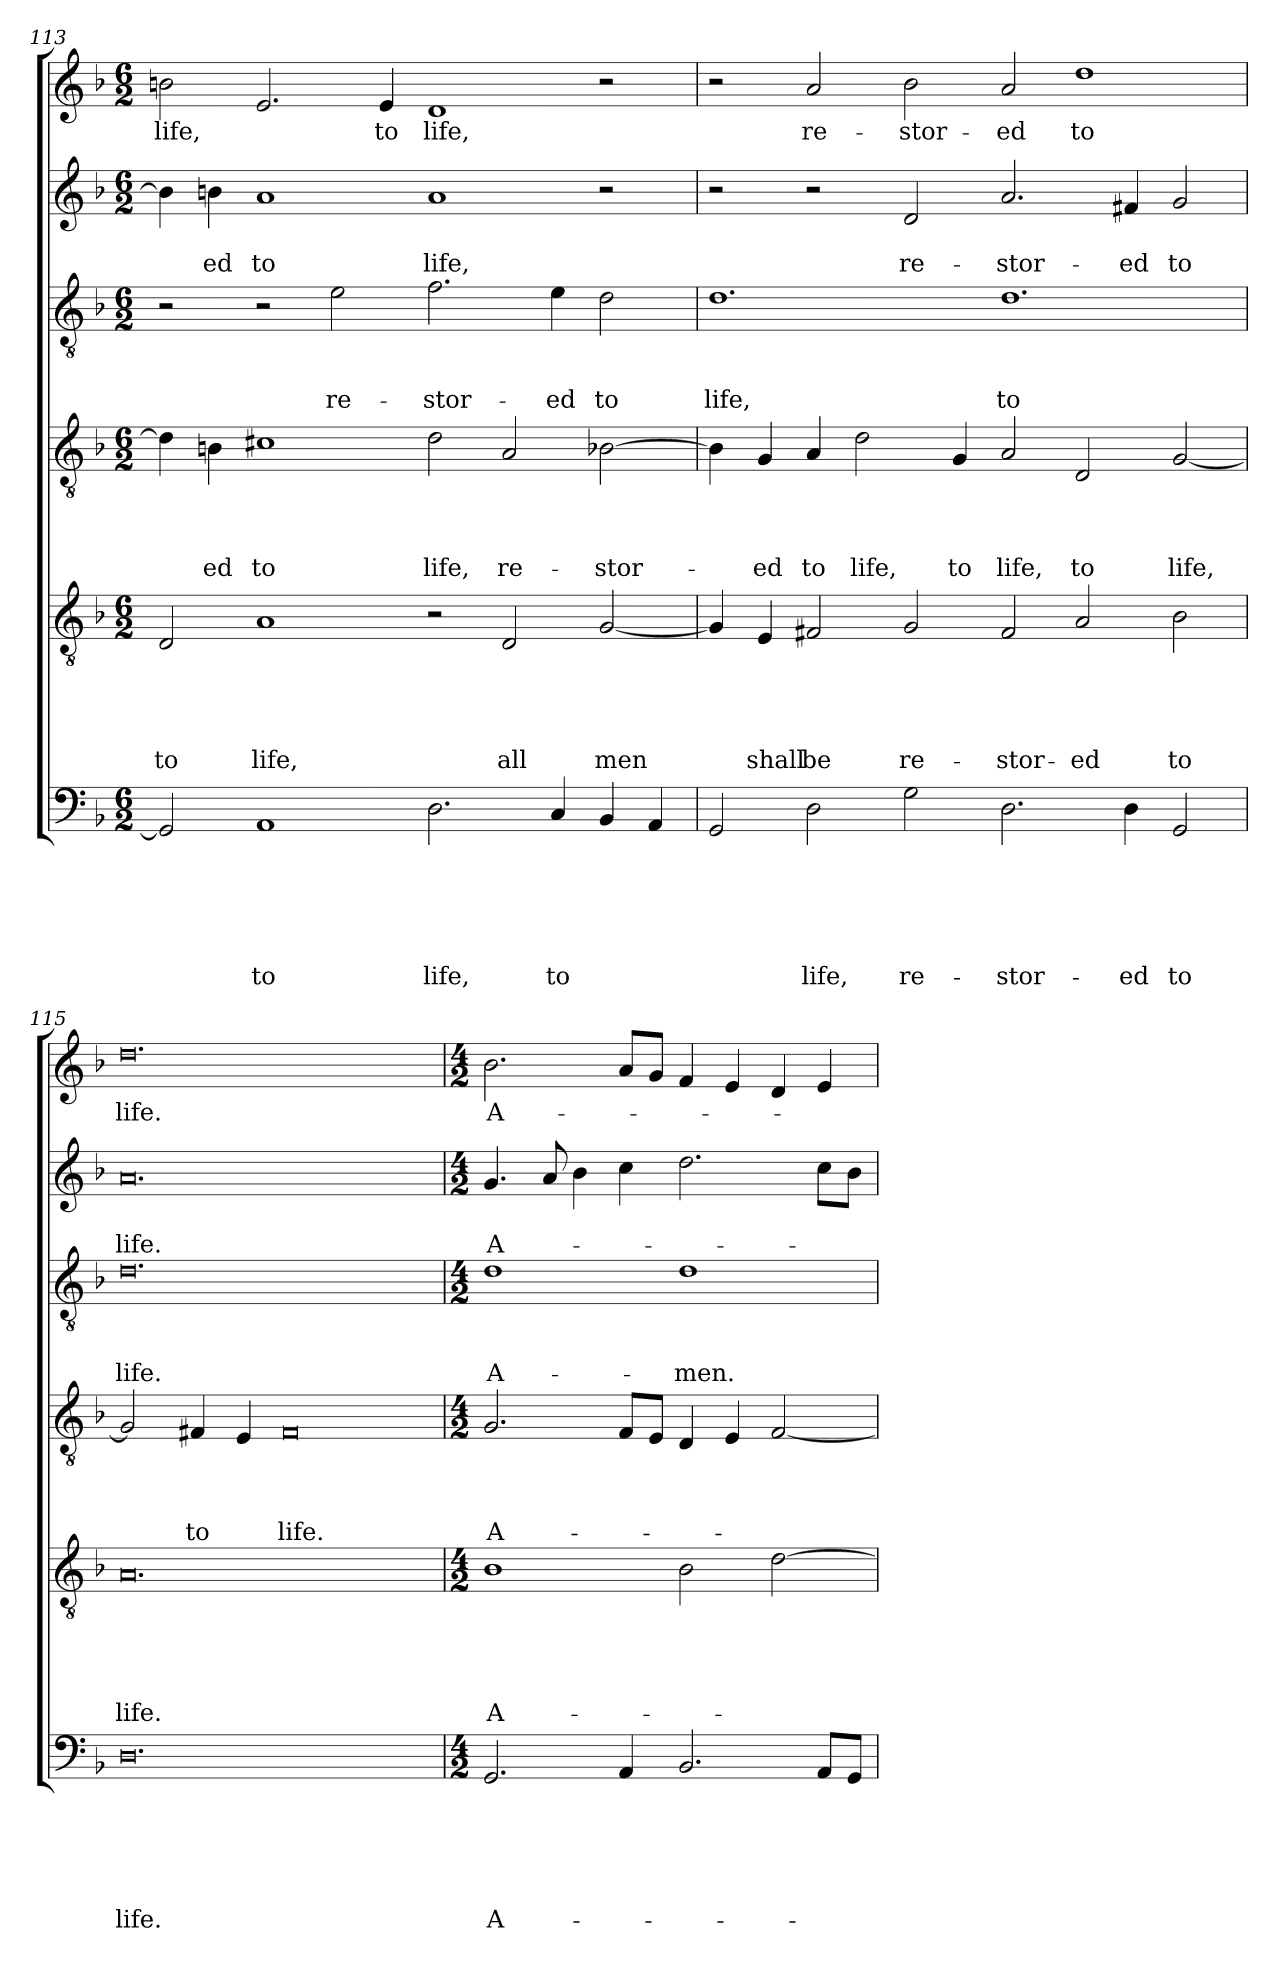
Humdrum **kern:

**kern	**text	**text	**text	**text	**text	**text	**kern	**text	**text	**text	**text	**text	**kern	**text	**text	**text	**text	**kern	**text	**text	**text	**kern	**text	**text	**kern	**text
*part6	*part6	*part6	*part6	*part6	*part6	*part6	*part5	*part5	*part5	*part5	*part5	*part5	*part4	*part4	*part4	*part4	*part4	*part3	*part3	*part3	*part3	*part2	*part2	*part2	*part1	*part1
*staff6	*staff6	*staff6	*staff6	*staff6	*staff6	*staff6	*staff5	*staff5	*staff5	*staff5	*staff5	*staff5	*staff4	*staff4	*staff4	*staff4	*staff4	*staff3	*staff3	*staff3	*staff3	*staff2	*staff2	*staff2	*staff1	*staff1
*clefF4	*	*	*	*	*	*	*clefGv2	*	*	*	*	*	*clefGv2	*	*	*	*	*clefGv2	*	*	*	*clefG2	*	*	*clefG2	*
*k[b-]	*	*	*	*	*	*	*k[b-]	*	*	*	*	*	*k[b-]	*	*	*	*	*k[b-]	*	*	*	*k[b-]	*	*	*k[b-]	*
*F:	*	*	*	*	*	*	*F:	*	*	*	*	*	*F:	*	*	*	*	*F:	*	*	*	*F:	*	*	*F:	*
*M6/2	*	*	*	*	*	*	*M6/2	*	*	*	*	*	*M6/2	*	*	*	*	*M6/2	*	*	*	*M6/2	*	*	*M6/2	*
=113	=113	=113	=113	=113	=113	=113	=113	=113	=113	=113	=113	=113	=113	=113	=113	=113	=113	=113	=113	=113	=113	=113	=113	=113	=113	=113
2GG/]	.	.	.	.	.	.	2D/	.	.	.	.	to	4d\]	.	.	.	.	2r	.	.	.	4b\]	.	.	2bn\	life,
.	.	.	.	.	.	.	.	.	.	.	.	.	4Bn\	.	.	.	-ed	.	.	.	.	4bn\	.	-ed	.	.
1AA	.	.	.	.	.	to	1A	.	.	.	.	life,	1c#X	.	.	.	to	2r	.	.	.	1a	.	to	2.e/	.
.	.	.	.	.	.	.	.	.	.	.	.	.	.	.	.	.	.	2e\	.	.	re-	.	.	.	.	.
.	.	.	.	.	.	.	.	.	.	.	.	.	.	.	.	.	.	.	.	.	.	.	.	.	4e/	to
2.D\	.	.	.	.	.	life,	2r	.	.	.	.	.	2d\	.	.	.	life,	2.f\	.	.	-stor-	1a	.	life,	1d	life,
.	.	.	.	.	.	.	2D/	.	.	.	.	all	2A/	.	.	.	re-	.	.	.	.	.	.	.	.	.
4C/	.	.	.	.	.	to	.	.	.	.	.	.	.	.	.	.	.	4e\	.	.	-ed	.	.	.	.	.
4BB-/	.	.	.	.	.	.	[2G/	.	.	.	.	men	[2B-X\	.	.	.	-stor-	2d\	.	.	to	2r	.	.	2r	.
4AA/	.	.	.	.	.	.	.	.	.	.	.	.	.	.	.	.	.	.	.	.	.	.	.	.	.	.
=114	=114	=114	=114	=114	=114	=114	=114	=114	=114	=114	=114	=114	=114	=114	=114	=114	=114	=114	=114	=114	=114	=114	=114	=114	=114	=114
2GG/	.	.	.	.	.	.	4G/]	.	.	.	.	.	4B-\]	.	.	.	.	1.d	.	.	life,	2r	.	.	2r	.
.	.	.	.	.	.	.	4E/	.	.	.	.	shall	4G/	.	.	.	-ed	.	.	.	.	.	.	.	.	.
2D\	.	.	.	.	.	life,	2F#X/	.	.	.	.	be	4A/	.	.	.	to	.	.	.	.	2r	.	.	2a/	re-
.	.	.	.	.	.	.	.	.	.	.	.	.	2d\	.	.	.	life,	.	.	.	.	.	.	.	.	.
2G\	.	.	.	.	.	re-	2G/	.	.	.	.	re-	.	.	.	.	.	.	.	.	.	2d/	.	re-	2b-\	-stor-
.	.	.	.	.	.	.	.	.	.	.	.	.	4G/	.	.	.	to	.	.	.	.	.	.	.	.	.
2.D\	.	.	.	.	.	-stor-	2F#/	.	.	.	.	-stor-	2A/	.	.	.	life,	1.d	.	.	to	2.a/	.	-stor-	2a/	-ed
.	.	.	.	.	.	.	2A/	.	.	.	.	-ed	2D/	.	.	.	to	.	.	.	.	.	.	.	1dd	to
4D\	.	.	.	.	.	-ed	.	.	.	.	.	.	.	.	.	.	.	.	.	.	.	4f#X/	.	-ed	.	.
2GG/	.	.	.	.	.	to	2B-\	.	.	.	.	to	[2G/	.	.	.	life,	.	.	.	.	2g/	.	to	.	.
=115	=115	=115	=115	=115	=115	=115	=115	=115	=115	=115	=115	=115	=115	=115	=115	=115	=115	=115	=115	=115	=115	=115	=115	=115	=115	=115
0.D	.	.	.	.	.	life.	0.A	.	.	.	.	life.	2G/]	.	.	.	.	0.d	.	.	life.	0.a	.	life.	0.dd	life.
.	.	.	.	.	.	.	.	.	.	.	.	.	4F#X/	.	.	.	to	.	.	.	.	.	.	.	.	.
.	.	.	.	.	.	.	.	.	.	.	.	.	4E/	.	.	.	.	.	.	.	.	.	.	.	.	.
.	.	.	.	.	.	.	.	.	.	.	.	.	0F#	.	.	.	life.	.	.	.	.	.	.	.	.	.
!!LO:PB:g=z
=116	=116	=116	=116	=116	=116	=116	=116	=116	=116	=116	=116	=116	=116	=116	=116	=116	=116	=116	=116	=116	=116	=116	=116	=116	=116	=116
*M4/2	*	*	*	*	*	*	*M4/2	*	*	*	*	*	*M4/2	*	*	*	*	*M4/2	*	*	*	*M4/2	*	*	*M4/2	*
2.GG/	.	.	.	.	.	A-	1B-	.	.	.	.	A-	2.G/	.	.	.	A-	1d	.	.	A-	4.g/	.	A-	2.b-\	A-
.	.	.	.	.	.	.	.	.	.	.	.	.	.	.	.	.	.	.	.	.	.	8a/	.	.	.	.
.	.	.	.	.	.	.	.	.	.	.	.	.	.	.	.	.	.	.	.	.	.	4b-\	.	.	.	.
4AA/	.	.	.	.	.	.	.	.	.	.	.	.	8F/L	.	.	.	.	.	.	.	.	4cc\	.	.	8a/L	.
.	.	.	.	.	.	.	.	.	.	.	.	.	8E/J	.	.	.	.	.	.	.	.	.	.	.	8g/J	.
2.BB-/	.	.	.	.	.	.	2B-\	.	.	.	.	.	4D/	.	.	.	.	1d	.	.	-men.	2.dd\	.	.	4f/	.
.	.	.	.	.	.	.	.	.	.	.	.	.	4E/	.	.	.	.	.	.	.	.	.	.	.	4e/	.
.	.	.	.	.	.	.	[2d\	.	.	.	.	.	[2F/	.	.	.	.	.	.	.	.	.	.	.	4d/	.
8AA/L	.	.	.	.	.	.	.	.	.	.	.	.	.	.	.	.	.	.	.	.	.	8cc\L	.	.	4e/	.
8GG/J	.	.	.	.	.	.	.	.	.	.	.	.	.	.	.	.	.	.	.	.	.	8b-\J	.	.	.	.
=	=	=	=	=	=	=	=	=	=	=	=	=	=	=	=	=	=	=	=	=	=	=	=	=	=	=
*-	*-	*-	*-	*-	*-	*-	*-	*-	*-	*-	*-	*-	*-	*-	*-	*-	*-	*-	*-	*-	*-	*-	*-	*-	*-	*-
